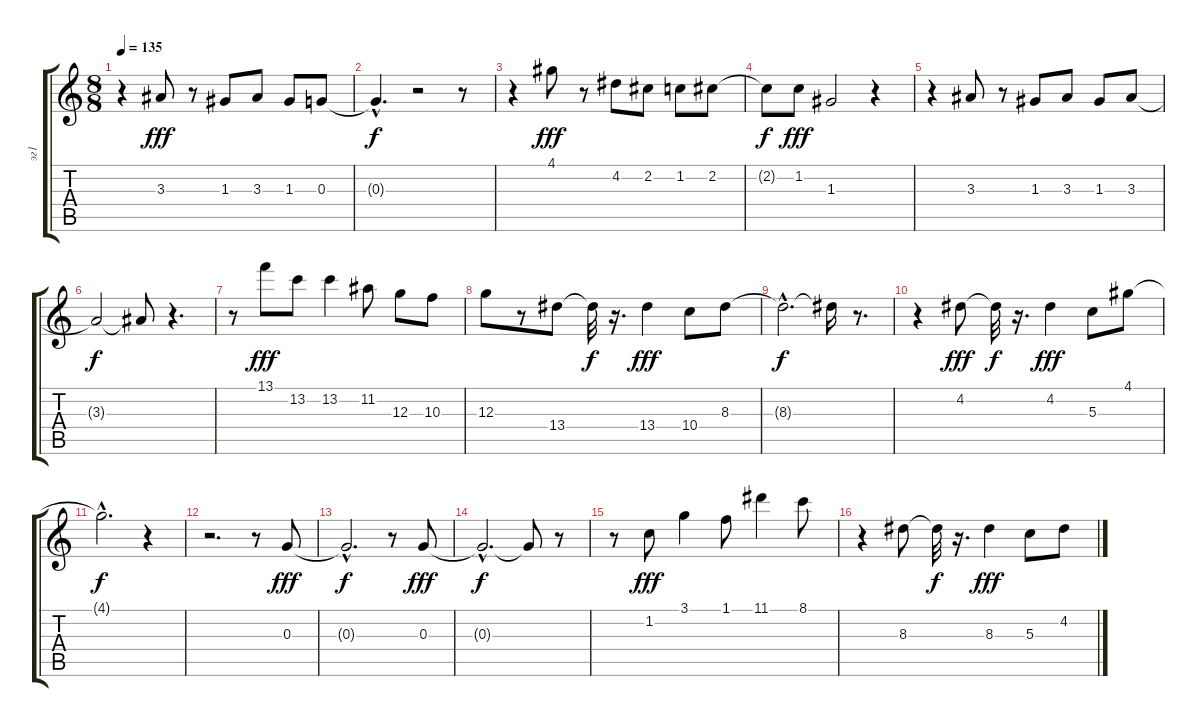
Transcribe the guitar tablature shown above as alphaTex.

\track ("эг1" "эг1") {instrument overdrivenguitar}
\staff {score tabs}
\tuning (E4 B3 G3 D3 A2 E2) {hide}
\ts (8 8)
\tempo 135
\clef g2
\ks c
r.4{dy f} 3.3.8{dy fff} r.8 1.3.8 3.3.8 1.3.8 0.3.8 |
0.3{hac t}.4{d dy f} r.2 r.8 |
r.4 4.1.8{dy fff} r.8 4.2.8 2.2.8 1.2.8 2.2.8 |
2.2{t}.8{dy f} 1.2.8{dy fff} 1.3.2 r.4 |
r.4 3.3.8 r.8 1.3.8 3.3.8 1.3.8 3.3.8 |
3.3{t}.2{dy f} 3.3{t}.8 r.4{d} |
r.8 13.1.8{dy fff} 13.2.8 13.2.4 11.2.8 12.3.8 10.3.8 |
12.3.8 r.8 13.4.8 13.4{t}.32{dy f} r.16{d} 13.4.4{dy fff} 10.4.8 8.3.8 |
8.3{hac t}.2{d dy f} 8.3{t}.16 r.8{d} |
r.4 4.2.8{dy fff} 4.2{t}.32{dy f} r.16{d} 4.2.4{dy fff} 5.3.8 4.1.8 |
4.1{hac t}.2{d dy f} r.4 |
r.2{d} r.8 0.3.8{dy fff} |
0.3{hac t}.2{d dy f} r.8 0.3.8{dy fff} |
0.3{hac t}.2{d dy f} 0.3{t}.8 r.8 |
r.8 1.2.8{dy fff volume 14} 3.1.4{volume 13} 1.1.8 11.1.4{volume 13} 8.1.8{volume 13} |
r.4 8.3.8{volume 12} 8.3{t}.32{dy f} r.16{d} 8.3.4{dy fff volume 12} 5.3.8{volume 12} 4.2.8{volume 12}
